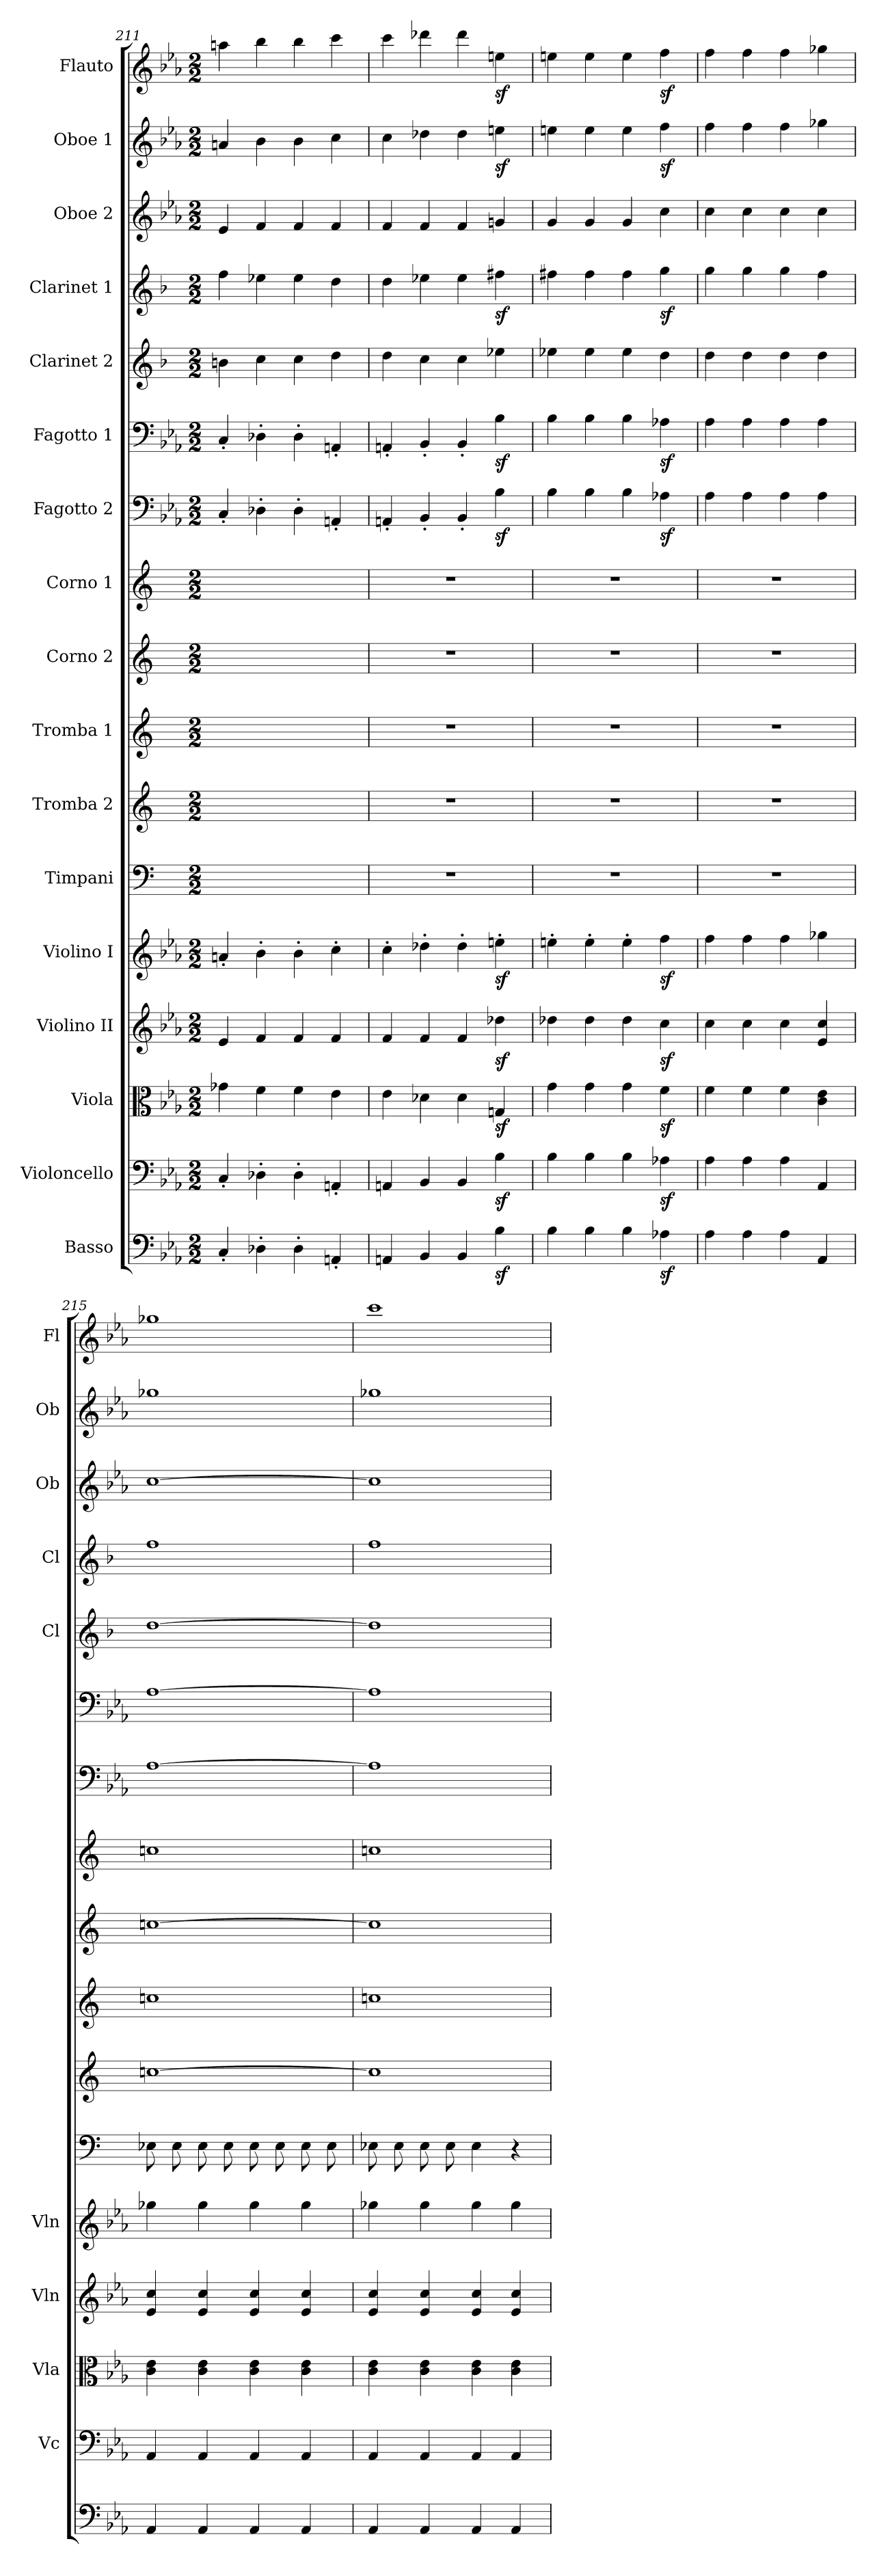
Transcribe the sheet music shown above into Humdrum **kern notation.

**kern	**dynam	**kern	**dynam	**kern	**dynam	**kern	**dynam	**kern	**dynam	**kern	**kern	**kern	**kern	**kern	**kern	**dynam	**kern	**dynam	**kern	**kern	**dynam	**kern	**kern	**dynam	**kern	**dynam
*part17	*part17	*part16	*part16	*part15	*part15	*part14	*part14	*part13	*part13	*part12	*part11	*part10	*part9	*part8	*part7	*part7	*part6	*part6	*part5	*part4	*part4	*part3	*part2	*part2	*part1	*part1
*staff17	*staff17	*staff16	*staff16	*staff15	*staff15	*staff14	*staff14	*staff13	*staff13	*staff12	*staff11	*staff10	*staff9	*staff8	*staff7	*staff7	*staff6	*staff6	*staff5	*staff4	*staff4	*staff3	*staff2	*staff2	*staff1	*staff1
*I"Basso	*	*I"Violoncello	*	*I"Viola	*	*I"Violino II	*	*I"Violino I	*	*I"Timpani	*I"Tromba 2	*I"Tromba 1	*I"Corno 2	*I"Corno 1	*I"Fagotto 2	*	*I"Fagotto 1	*	*I"Clarinet 2	*I"Clarinet 1	*	*I"Oboe 2	*I"Oboe 1	*	*I"Flauto	*
*	*	*I'Vc	*	*I'Vla	*	*I'Vln	*	*I'Vln	*	*	*	*	*	*	*	*	*	*	*I'Cl	*I'Cl	*	*I'Ob	*I'Ob	*	*I'Fl	*
*clefF4	*	*clefF4	*	*clefC3	*	*clefG2	*	*clefG2	*	*clefF4	*clefG2	*clefG2	*clefG2	*clefG2	*clefF4	*	*clefF4	*	*clefG2	*clefG2	*	*clefG2	*clefG2	*	*clefG2	*
*ITrd7c12	*	*	*	*	*	*	*	*	*	*	*ITrd-2c-3	*ITrd-2c-3	*ITrd5c9	*ITrd5c9	*	*	*	*	*ITrd1c2	*ITrd1c2	*	*	*	*	*	*
*k[b-e-a-]	*	*k[b-e-a-]	*	*k[b-e-a-]	*	*k[b-e-a-]	*	*k[b-e-a-]	*	*	*	*	*	*	*k[b-e-a-]	*	*k[b-e-a-]	*	*k[b-e-a-]	*k[b-e-a-]	*	*k[b-e-a-]	*k[b-e-a-]	*	*k[b-e-a-]	*
*M2/2	*	*M2/2	*	*M2/2	*	*M2/2	*	*M2/2	*	*M2/2	*M2/2	*M2/2	*M2/2	*M2/2	*M2/2	*	*M2/2	*	*M2/2	*M2/2	*	*M2/2	*M2/2	*	*M2/2	*
=211	=211	=211	=211	=211	=211	=211	=211	=211	=211	=211	=211	=211	=211	=211	=211	=211	=211	=211	=211	=211	=211	=211	=211	=211	=211	=211
4CC'	.	4C'	.	4g-X	.	4e-	.	4an'	.	1ryy	1ryy	1ryy	1ryy	1ryy	4C'	.	4C'	.	4an	4ee-	.	4e-	4an	.	4aan	.
4DD-X'	.	4D-X'	.	4f	.	4f	.	4b-'	.	.	.	.	.	.	4D-X'	.	4D-X'	.	4b-	4dd-X	.	4f	4b-	.	4bb-	.
4DD-'	.	4D-'	.	4f	.	4f	.	4b-'	.	.	.	.	.	.	4D-'	.	4D-'	.	4b-	4dd-	.	4f	4b-	.	4bb-	.
4AAAn'	.	4AAn'	.	4e-	.	4f	.	4cc'	.	.	.	.	.	.	4AAn'	.	4AAn'	.	4cc	4cc	.	4f	4cc	.	4ccc	.
=212	=212	=212	=212	=212	=212	=212	=212	=212	=212	=212	=212	=212	=212	=212	=212	=212	=212	=212	=212	=212	=212	=212	=212	=212	=212	=212
4AAAn	.	4AAn	.	4e-	.	4f	.	4cc'	.	1r	1r	1r	1r	1r	4AAn'	.	4AAn'	.	4cc	4cc	.	4f	4cc	.	4ccc	.
4BBB-	.	4BB-	.	4d-X	.	4f	.	4dd-X'	.	.	.	.	.	.	4BB-'	.	4BB-'	.	4b-	4dd-X	.	4f	4dd-X	.	4ddd-X	.
4BBB-	.	4BB-	.	4d-	.	4f	.	4dd-'	.	.	.	.	.	.	4BB-'	.	4BB-'	.	4b-	4dd-	.	4f	4dd-	.	4ddd-	.
4BB-	sf	4B-	sf	4Gn	sf	4dd-X	sf	4een'	sf	.	.	.	.	.	4B-	sf	4B-	sf	4dd-X	4een	sf	4gn	4een	sf	4een	sf
=213	=213	=213	=213	=213	=213	=213	=213	=213	=213	=213	=213	=213	=213	=213	=213	=213	=213	=213	=213	=213	=213	=213	=213	=213	=213	=213
4BB-	.	4B-	.	4g	.	4dd-X	.	4een'	.	1r	1r	1r	1r	1r	4B-	.	4B-	.	4dd-X	4een	.	4g	4een	.	4een	.
4BB-	.	4B-	.	4g	.	4dd-	.	4ee'	.	.	.	.	.	.	4B-	.	4B-	.	4dd-	4ee	.	4g	4ee	.	4ee	.
4BB-	.	4B-	.	4g	.	4dd-	.	4ee'	.	.	.	.	.	.	4B-	.	4B-	.	4dd-	4ee	.	4g	4ee	.	4ee	.
4AA-X	sf	4A-X	sf	4f	sf	4cc	sf	4ff	sf	.	.	.	.	.	4A-X	sf	4A-X	sf	4cc	4ff	sf	4cc	4ff	sf	4ff	sf
=214	=214	=214	=214	=214	=214	=214	=214	=214	=214	=214	=214	=214	=214	=214	=214	=214	=214	=214	=214	=214	=214	=214	=214	=214	=214	=214
4AA-	.	4A-	.	4f	.	4cc	.	4ff	.	1r	1r	1r	1r	1r	4A-	.	4A-	.	4cc	4ff	.	4cc	4ff	.	4ff	.
4AA-	.	4A-	.	4f	.	4cc	.	4ff	.	.	.	.	.	.	4A-	.	4A-	.	4cc	4ff	.	4cc	4ff	.	4ff	.
4AA-	.	4A-	.	4f	.	4cc	.	4ff	.	.	.	.	.	.	4A-	.	4A-	.	4cc	4ff	.	4cc	4ff	.	4ff	.
4AAA-	.	4AA-	.	4c 4e-	.	4e- 4cc	.	4gg-X	.	.	.	.	.	.	4A-	.	4A-	.	4cc	4ee-	.	4cc	4gg-X	.	4gg-X	.
=215	=215	=215	=215	=215	=215	=215	=215	=215	=215	=215	=215	=215	=215	=215	=215	=215	=215	=215	=215	=215	=215	=215	=215	=215	=215	=215
4AAA-	.	4AA-	.	4c 4e-	.	4e- 4cc	.	4gg-X	.	8E-X	[1ee-X	1ee-X	[1e-X	1e-X	[1A-	.	[1A-	.	[1cc	1ee-	.	[1cc	1gg-X	.	1gg-X	.
.	.	.	.	.	.	.	.	.	.	8E-	.	.	.	.	.	.	.	.	.	.	.	.	.	.	.	.
4AAA-	.	4AA-	.	4c 4e-	.	4e- 4cc	.	4gg-	.	8E-	.	.	.	.	.	.	.	.	.	.	.	.	.	.	.	.
.	.	.	.	.	.	.	.	.	.	8E-	.	.	.	.	.	.	.	.	.	.	.	.	.	.	.	.
4AAA-	.	4AA-	.	4c 4e-	.	4e- 4cc	.	4gg-	.	8E-	.	.	.	.	.	.	.	.	.	.	.	.	.	.	.	.
.	.	.	.	.	.	.	.	.	.	8E-	.	.	.	.	.	.	.	.	.	.	.	.	.	.	.	.
4AAA-	.	4AA-	.	4c 4e-	.	4e- 4cc	.	4gg-	.	8E-	.	.	.	.	.	.	.	.	.	.	.	.	.	.	.	.
.	.	.	.	.	.	.	.	.	.	8E-	.	.	.	.	.	.	.	.	.	.	.	.	.	.	.	.
=216	=216	=216	=216	=216	=216	=216	=216	=216	=216	=216	=216	=216	=216	=216	=216	=216	=216	=216	=216	=216	=216	=216	=216	=216	=216	=216
4AAA-	.	4AA-	.	4c 4e-	.	4e- 4cc	.	4gg-X	.	8E-X	1ee-]	1ee-X	1e-]	1e-X	1A-]	.	1A-]	.	1cc]	1ee-	.	1cc]	1gg-X	.	1ccc	.
.	.	.	.	.	.	.	.	.	.	8E-	.	.	.	.	.	.	.	.	.	.	.	.	.	.	.	.
4AAA-	.	4AA-	.	4c 4e-	.	4e- 4cc	.	4gg-	.	8E-	.	.	.	.	.	.	.	.	.	.	.	.	.	.	.	.
.	.	.	.	.	.	.	.	.	.	8E-	.	.	.	.	.	.	.	.	.	.	.	.	.	.	.	.
4AAA-	.	4AA-	.	4c 4e-	.	4e- 4cc	.	4gg-	.	4E-	.	.	.	.	.	.	.	.	.	.	.	.	.	.	.	.
4AAA-	.	4AA-	.	4c 4e-	.	4e- 4cc	.	4gg-	.	4r	.	.	.	.	.	.	.	.	.	.	.	.	.	.	.	.
=	=	=	=	=	=	=	=	=	=	=	=	=	=	=	=	=	=	=	=	=	=	=	=	=	=	=
*-	*-	*-	*-	*-	*-	*-	*-	*-	*-	*-	*-	*-	*-	*-	*-	*-	*-	*-	*-	*-	*-	*-	*-	*-	*-	*-
